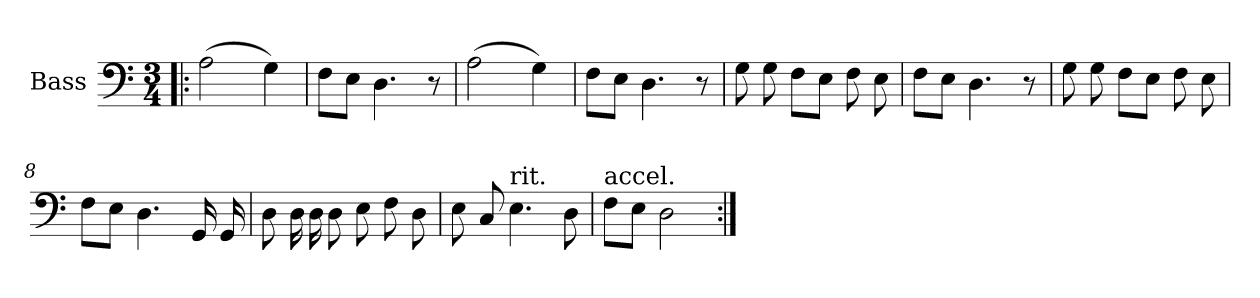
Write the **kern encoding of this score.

**kern
*part1
*staff1
*I"Bass
*I'B.
*clefF4
*k[]
*M3/4
=1!|:
(>2A\
4G\)
=2
8F\L
8E\J
4.D\
8r
=3
(>2A\
4G\)
=4
8F\L
8E\J
4.D\
8r
=5
8G\
8G\
8F\L
8E\J
8F\
8E\
=6
8F\L
8E\J
4.D\
8r
=7
8G\
8G\
8F\L
8E\J
8F\
8E\
!!LO:LB:g=z
=8
8F\L
8E\J
4.D\
16GG/
16GG/
=9
8D\
16D\
16D\
8D\
8E\
8F\
8D\
=10
8E\
8C/
!LO:TX:a:t=rit.
4.E\
8D\
=11
!LO:TX:a:t=accel.
8F\L
8E\J
2D\
=:|!
*-
